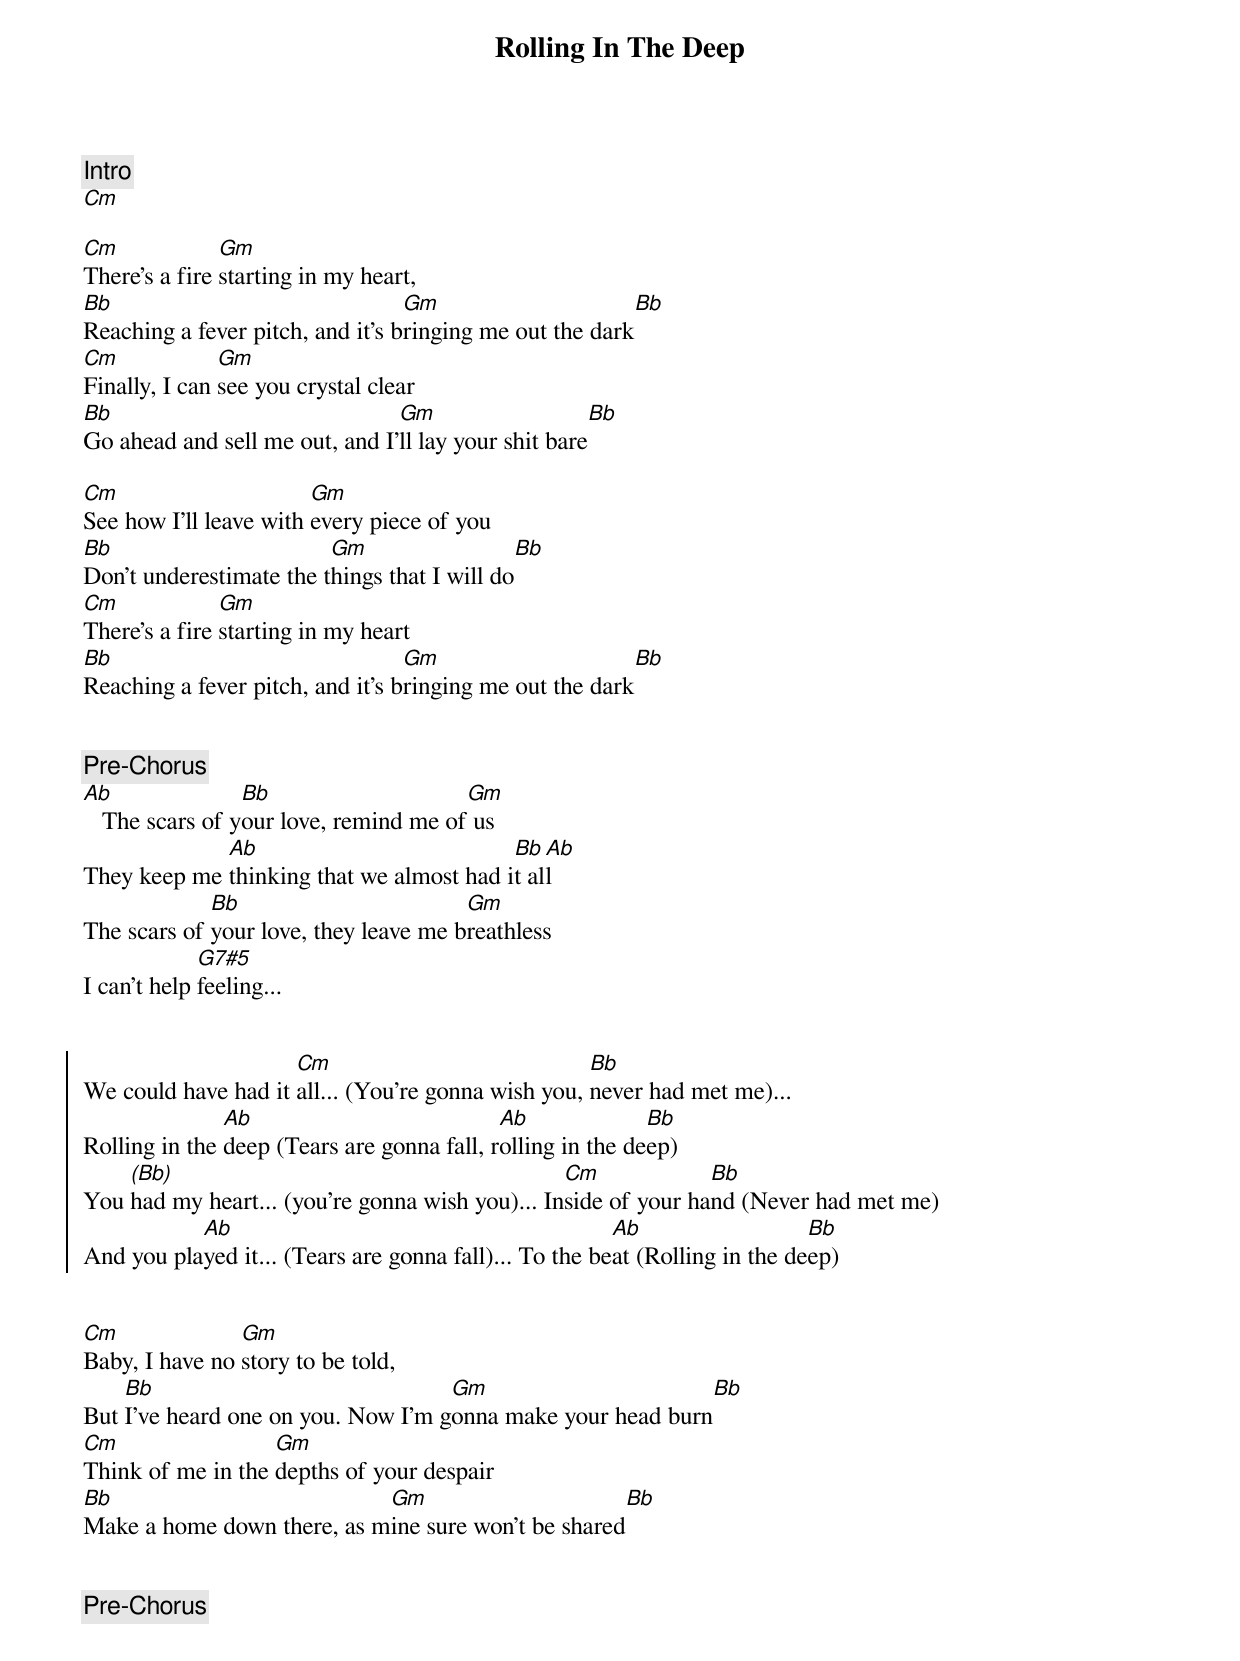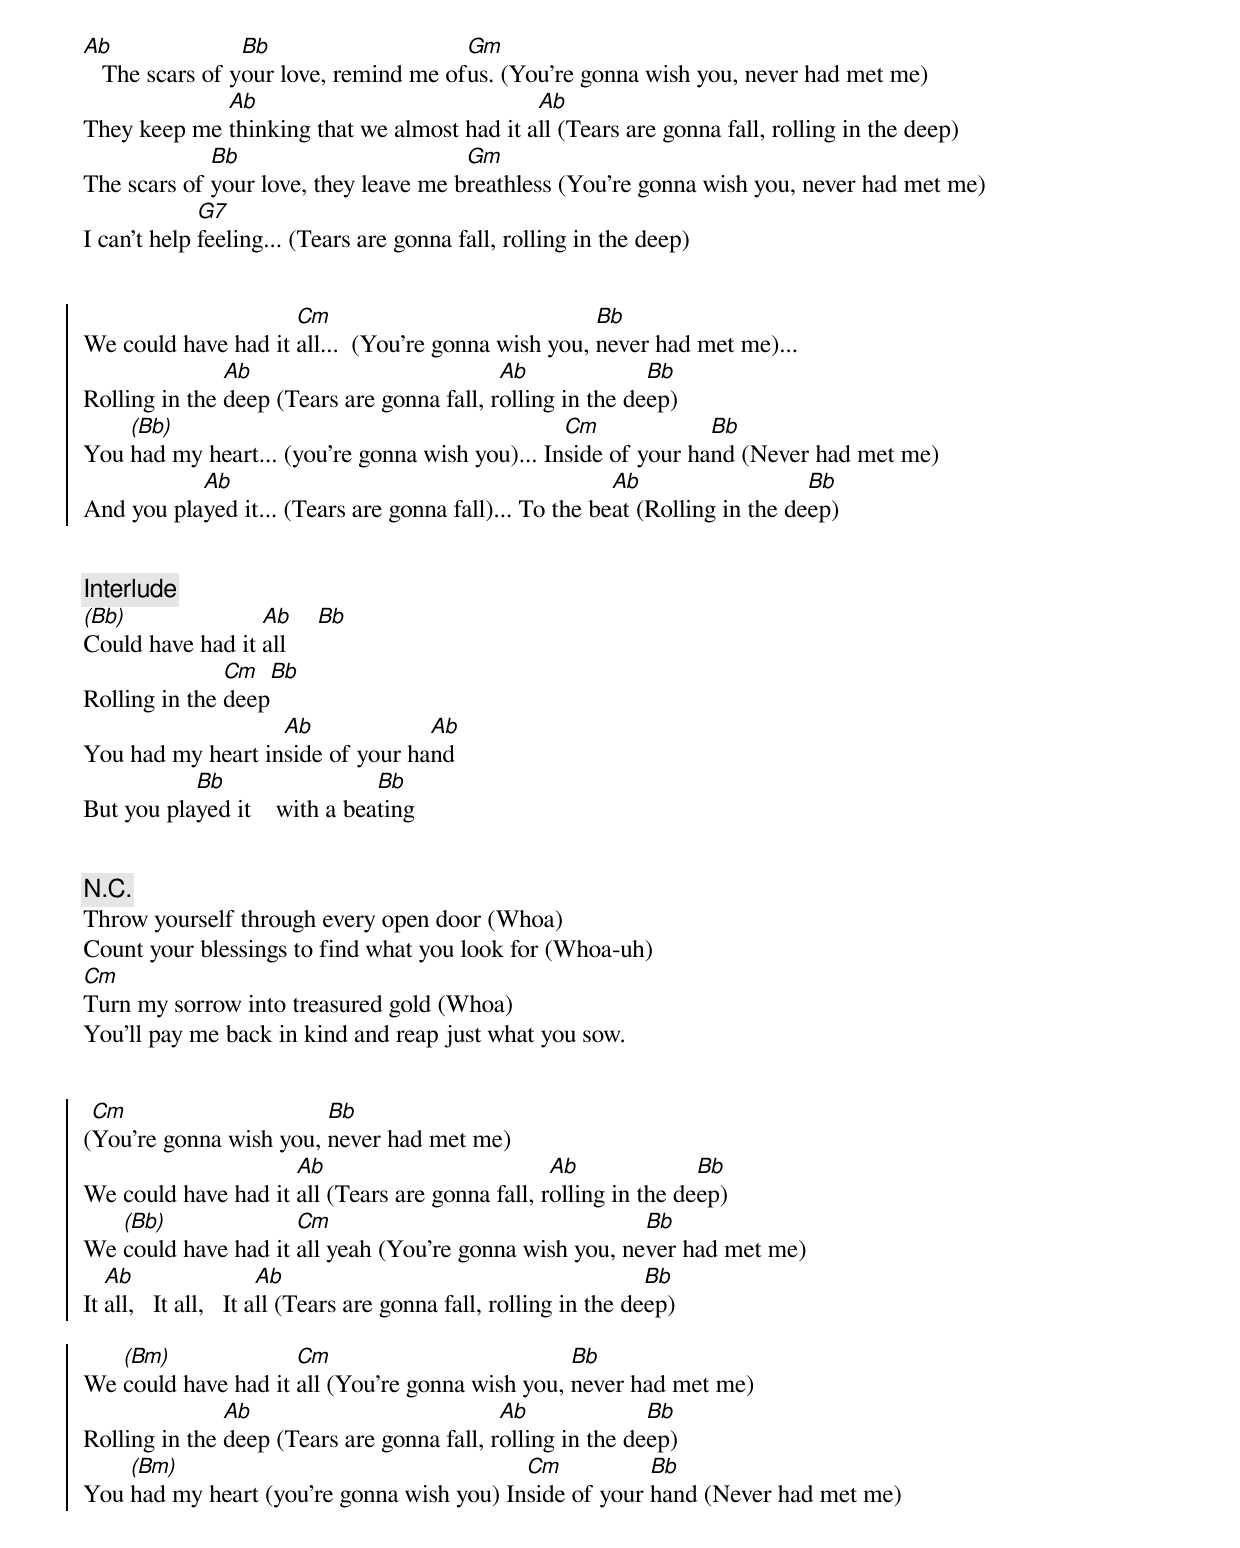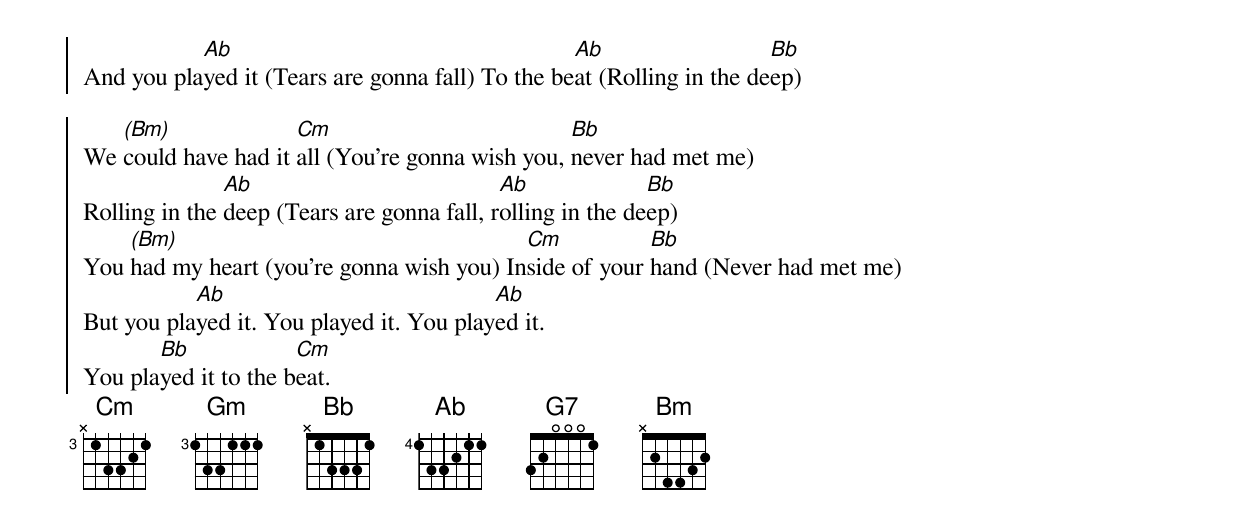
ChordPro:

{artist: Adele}
{title: Rolling In The Deep}
{comment: Intro}
[Cm]

{start_of_verse}
[Cm]There's a fire [Gm]starting in my heart,
[Bb]Reaching a fever pitch, and it's b[Gm]ringing me out the dark[Bb]
[Cm]Finally, I can [Gm]see you crystal clear
[Bb]Go ahead and sell me out, and I'[Gm]ll lay your shit bare[Bb]
{end_of_verse}

{start_of_verse}
[Cm]See how I'll leave with [Gm]every piece of you
[Bb]Don't underestimate the t[Gm]hings that I will do[Bb]
[Cm]There's a fire [Gm]starting in my heart
[Bb]Reaching a fever pitch, and it's b[Gm]ringing me out the dark[Bb]
{end_of_verse}


{comment: Pre-Chorus}
[Ab]   The scars of y[Bb]our love, remind me of[Gm] us
They keep me [Ab]thinking that we almost had i[Bb]t al[Ab]l
The scars of [Bb]your love, they leave me b[Gm]reathless
I can't help [G7#5]feeling...


{start_of_chorus}
We could have had it [Cm]all... (You're gonna wish you, [Bb]never had met me)...
Rolling in the [Ab]deep (Tears are gonna fall, r[Ab]olling in the de[Bb]ep)
You [(Bb)]had my heart... (you're gonna wish you)... In[Cm]side of your ha[Bb]nd (Never had met me)
And you pla[Ab]yed it... (Tears are gonna fall)... To the be[Ab]at (Rolling in the de[Bb]ep)
{end_of_chorus}


{start_of_verse}
[Cm]Baby, I have no [Gm]story to be told,
But [Bb]I've heard one on you. Now I'm g[Gm]onna make your head burn[Bb]
[Cm]Think of me in the [Gm]depths of your despair
[Bb]Make a home down there, as m[Gm]ine sure won't be shared[Bb]
{end_of_verse}


{comment: Pre-Chorus}
[Ab]   The scars of y[Bb]our love, remind me of[Gm]us. (You're gonna wish you, never had met me)
They keep me [Ab]thinking that we almost had it a[Ab]ll (Tears are gonna fall, rolling in the deep)
The scars of [Bb]your love, they leave me b[Gm]reathless (You're gonna wish you, never had met me)
I can't help [G7]feeling... (Tears are gonna fall, rolling in the deep)


{start_of_chorus}
We could have had it [Cm]all...  (You're gonna wish you, [Bb]never had met me)...
Rolling in the [Ab]deep (Tears are gonna fall, r[Ab]olling in the de[Bb]ep)
You [(Bb)]had my heart... (you're gonna wish you)... In[Cm]side of your ha[Bb]nd (Never had met me)
And you pla[Ab]yed it... (Tears are gonna fall)... To the be[Ab]at (Rolling in the de[Bb]ep)
{end_of_chorus}


{comment: Interlude}
[(Bb)]Could have had it [Ab]all     [Bb]
Rolling in the [Cm]deep[Bb]
You had my heart in[Ab]side of your ha[Ab]nd
But you pla[Bb]yed it    with a bea[Bb]ting


{start_of_verse}
{comment: N.C.}
Throw yourself through every open door (Whoa)
Count your blessings to find what you look for (Whoa-uh)
[Cm]Turn my sorrow into treasured gold (Whoa)
You'll pay me back in kind and reap just what you sow.
{end_of_verse}


{start_of_chorus}
([Cm]You're gonna wish you, [Bb]never had met me)
We could have had it [Ab]all (Tears are gonna fall, r[Ab]olling in the de[Bb]ep)
We [(Bb)]could have had it [Cm]all yeah (You're gonna wish you, ne[Bb]ver had met me)
It [Ab]all,   It all,   It a[Ab]ll (Tears are gonna fall, rolling in the de[Bb]ep)

We [(Bm)]could have had it [Cm]all (You're gonna wish you, [Bb]never had met me)
Rolling in the [Ab]deep (Tears are gonna fall, r[Ab]olling in the de[Bb]ep)
You [(Bm)]had my heart (you're gonna wish you) In[Cm]side of your [Bb]hand (Never had met me)
And you pla[Ab]yed it (Tears are gonna fall) To the be[Ab]at (Rolling in the de[Bb]ep)

We [(Bm)]could have had it [Cm]all (You're gonna wish you, [Bb]never had met me)
Rolling in the [Ab]deep (Tears are gonna fall, r[Ab]olling in the de[Bb]ep)
You [(Bm)]had my heart (you're gonna wish you) In[Cm]side of your [Bb]hand (Never had met me)
But you pla[Ab]yed it. You played it. You play[Ab]ed it.
You pla[Bb]yed it to the b[Cm]eat.
{end_of_chorus}
